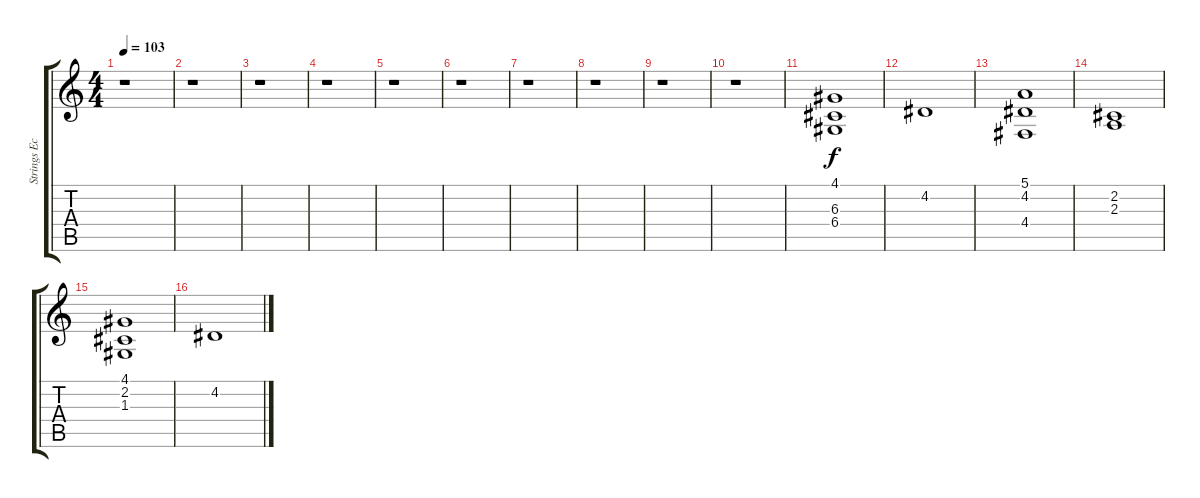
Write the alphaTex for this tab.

\track ("Strings Echo" "Strings Ec") {instrument pad4choir}
\staff {score tabs}
\tuning (E4 B3 G3 D3 A2 E2) {hide}
\ts (4 4)
\tempo 103
\clef g2
\ks c
r.1{dy f} |
r.1 |
r.1 |
r.1 |
r.1 |
r.1 |
r.1 |
r.1 |
r.1 |
r.1 |
(4.1 6.3 6.4).1 |
4.2.1 |
(5.1 4.2 4.4).1 |
(2.2 2.3).1 |
(4.1 2.2 1.3).1 |
4.2.1
